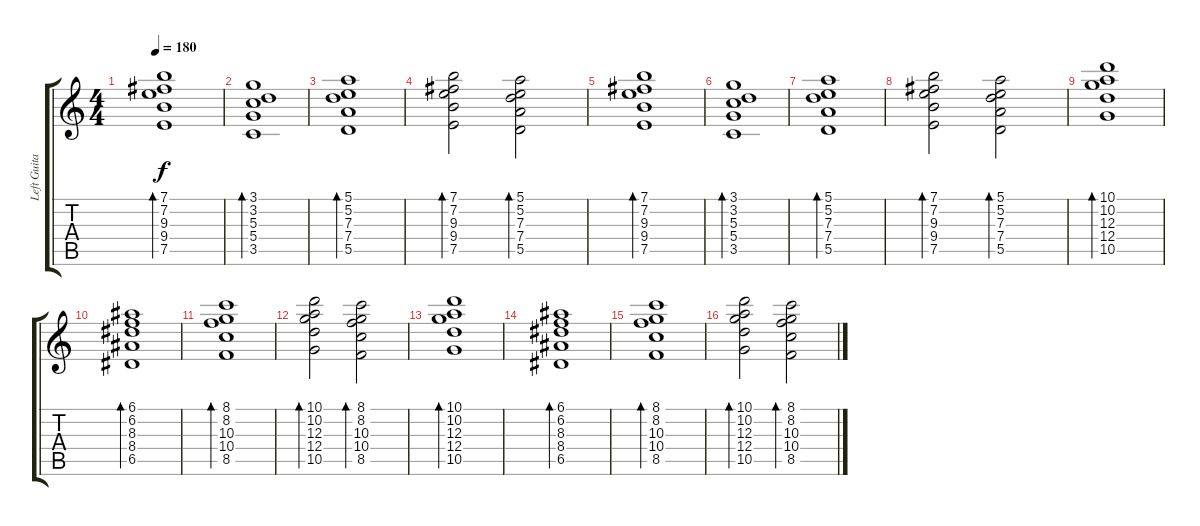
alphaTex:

\track ("Left Guitar" "Left Guita") {instrument distortionguitar}
\staff {score tabs}
\tuning (E4 B3 G3 D3 A2 E2) {hide}
\ts (4 4)
\tempo 180
\tempo 150
\tempo 180
\clef g2
\ks c
(7.1 7.2 9.3 9.4 7.5).1{bd 480 dy f volume 10 instrument fx4atmosphere} |
(3.1 3.2 5.3 5.4 3.5).1{bd 480} |
(5.1 5.2 7.3 7.4 5.5).1{bd 480} |
(7.1 7.2 9.3 9.4 7.5).2{bd 480} (5.1 5.2 7.3 7.4 5.5).2{bd 480} |
(7.1 7.2 9.3 9.4 7.5).1{bd 480} |
(3.1 3.2 5.3 5.4 3.5).1{bd 480} |
(5.1 5.2 7.3 7.4 5.5).1{bd 480} |
(7.1 7.2 9.3 9.4 7.5).2{bd 480} (5.1 5.2 7.3 7.4 5.5).2{bd 480} |
(10.1 10.2 12.3 12.4 10.5).1{bd 480} |
(6.1 6.2 8.3 8.4 6.5).1{bd 480} |
(8.1 8.2 10.3 10.4 8.5).1{bd 480} |
(10.1 10.2 12.3 12.4 10.5).2{bd 480} (8.1 8.2 10.3 10.4 8.5).2{bd 480} |
(10.1 10.2 12.3 12.4 10.5).1{bd 480} |
(6.1 6.2 8.3 8.4 6.5).1{bd 480} |
(8.1 8.2 10.3 10.4 8.5).1{bd 480} |
(10.1 10.2 12.3 12.4 10.5).2{bd 480} (8.1 8.2 10.3 10.4 8.5).2{bd 480}
